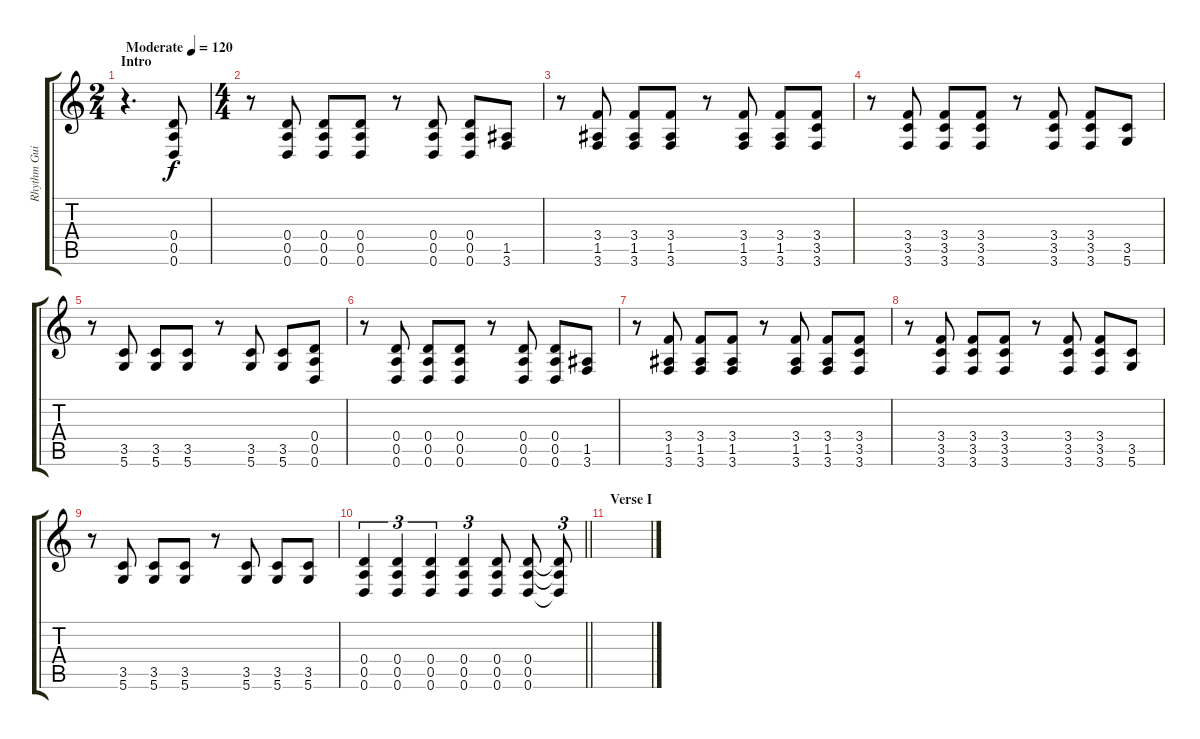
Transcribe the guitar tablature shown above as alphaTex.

\track ("Rhythm Guitar" "Rhythm Gui") {instrument distortionguitar}
\staff {score tabs}
\tuning (E4 B3 G3 D3 A2 D2) {hide}
\ts (2 4)
\section ("" "Intro")
\tempo (120 "Moderate")
\clef g2
\ks c
r.4{d dy f instrument distortionguitar} (0.4 0.5 0.6).8 |
\ts (4 4)
r.8 (0.4 0.5 0.6).8 (0.4 0.5 0.6).8 (0.4 0.5 0.6).8 r.8 (0.4 0.5 0.6).8 (0.4 0.5 0.6).8 (1.5 3.6).8 |
r.8 (3.4 1.5 3.6).8 (3.4 1.5 3.6).8 (3.4 1.5 3.6).8 r.8 (3.4 1.5 3.6).8 (3.4 1.5 3.6).8 (3.4 3.5 3.6).8 |
r.8 (3.4 3.5 3.6).8 (3.4 3.5 3.6).8 (3.4 3.5 3.6).8 r.8 (3.4 3.5 3.6).8 (3.4 3.5 3.6).8 (3.5 5.6).8 |
r.8 (3.5 5.6).8 (3.5 5.6).8 (3.5 5.6).8 r.8 (3.5 5.6).8 (3.5 5.6).8 (0.4 0.5 0.6).8 |
r.8 (0.4 0.5 0.6).8 (0.4 0.5 0.6).8 (0.4 0.5 0.6).8 r.8 (0.4 0.5 0.6).8 (0.4 0.5 0.6).8 (1.5 3.6).8 |
r.8 (3.4 1.5 3.6).8 (3.4 1.5 3.6).8 (3.4 1.5 3.6).8 r.8 (3.4 1.5 3.6).8 (3.4 1.5 3.6).8 (3.4 3.5 3.6).8 |
r.8 (3.4 3.5 3.6).8 (3.4 3.5 3.6).8 (3.4 3.5 3.6).8 r.8 (3.4 3.5 3.6).8 (3.4 3.5 3.6).8 (3.5 5.6).8 |
r.8 (3.5 5.6).8 (3.5 5.6).8 (3.5 5.6).8 r.8 (3.5 5.6).8 (3.5 5.6).8 (3.5 5.6).8 |
\barLineRight lightlight
(0.4 0.5 0.6).4{tu (3 2)} (0.4 0.5 0.6).4{tu (3 2)} (0.4 0.5 0.6).4{tu (3 2)} (0.4 0.5 0.6).4{tu (3 2)} (0.4 0.5 0.6).8 (0.4 0.5 0.6).8 (0.4{t} 0.5{t} 0.6{t}).8{tu (3 2)} |
\section ("" "Verse I")
